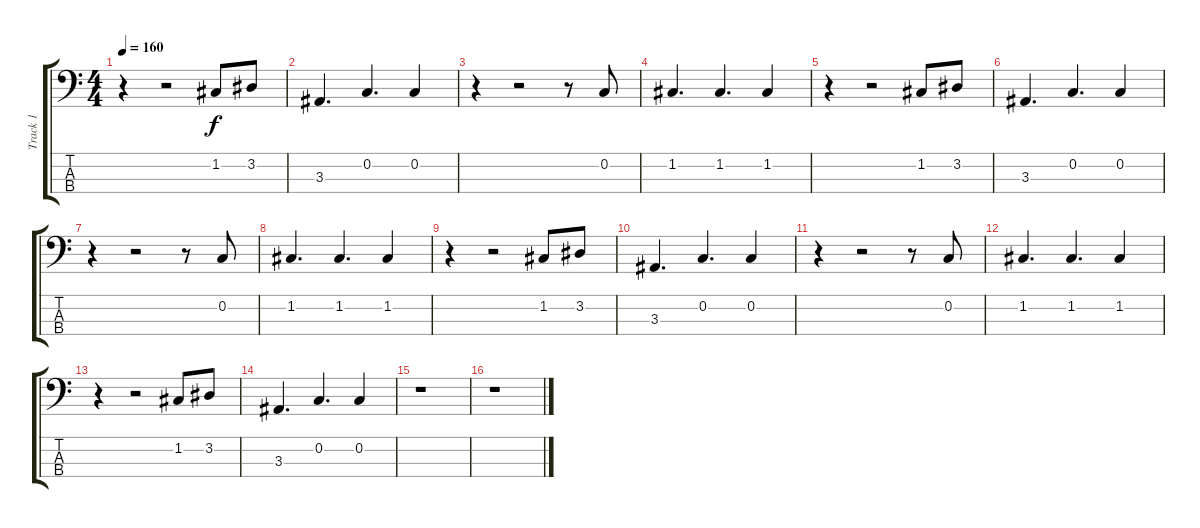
\track ("Track 1" "Track 1") {instrument electricbassfinger}
\staff {score tabs}
\tuning (F2 C2 G1 C1) {hide}
\ts (4 4)
\tempo 160
\clef f4
\ks c
r.4{dy f} r.2 1.2.8 3.2.8 |
3.3.4{d} 0.2.4{d} 0.2.4 |
r.4 r.2 r.8 0.2.8 |
1.2.4{d} 1.2.4{d} 1.2.4 |
r.4 r.2 1.2.8 3.2.8 |
3.3.4{d} 0.2.4{d} 0.2.4 |
r.4 r.2 r.8 0.2.8 |
1.2.4{d} 1.2.4{d} 1.2.4 |
r.4 r.2 1.2.8 3.2.8 |
3.3.4{d} 0.2.4{d} 0.2.4 |
r.4 r.2 r.8 0.2.8 |
1.2.4{d} 1.2.4{d} 1.2.4 |
r.4 r.2 1.2.8 3.2.8 |
3.3.4{d} 0.2.4{d} 0.2.4 |
r.1 |
r.1
